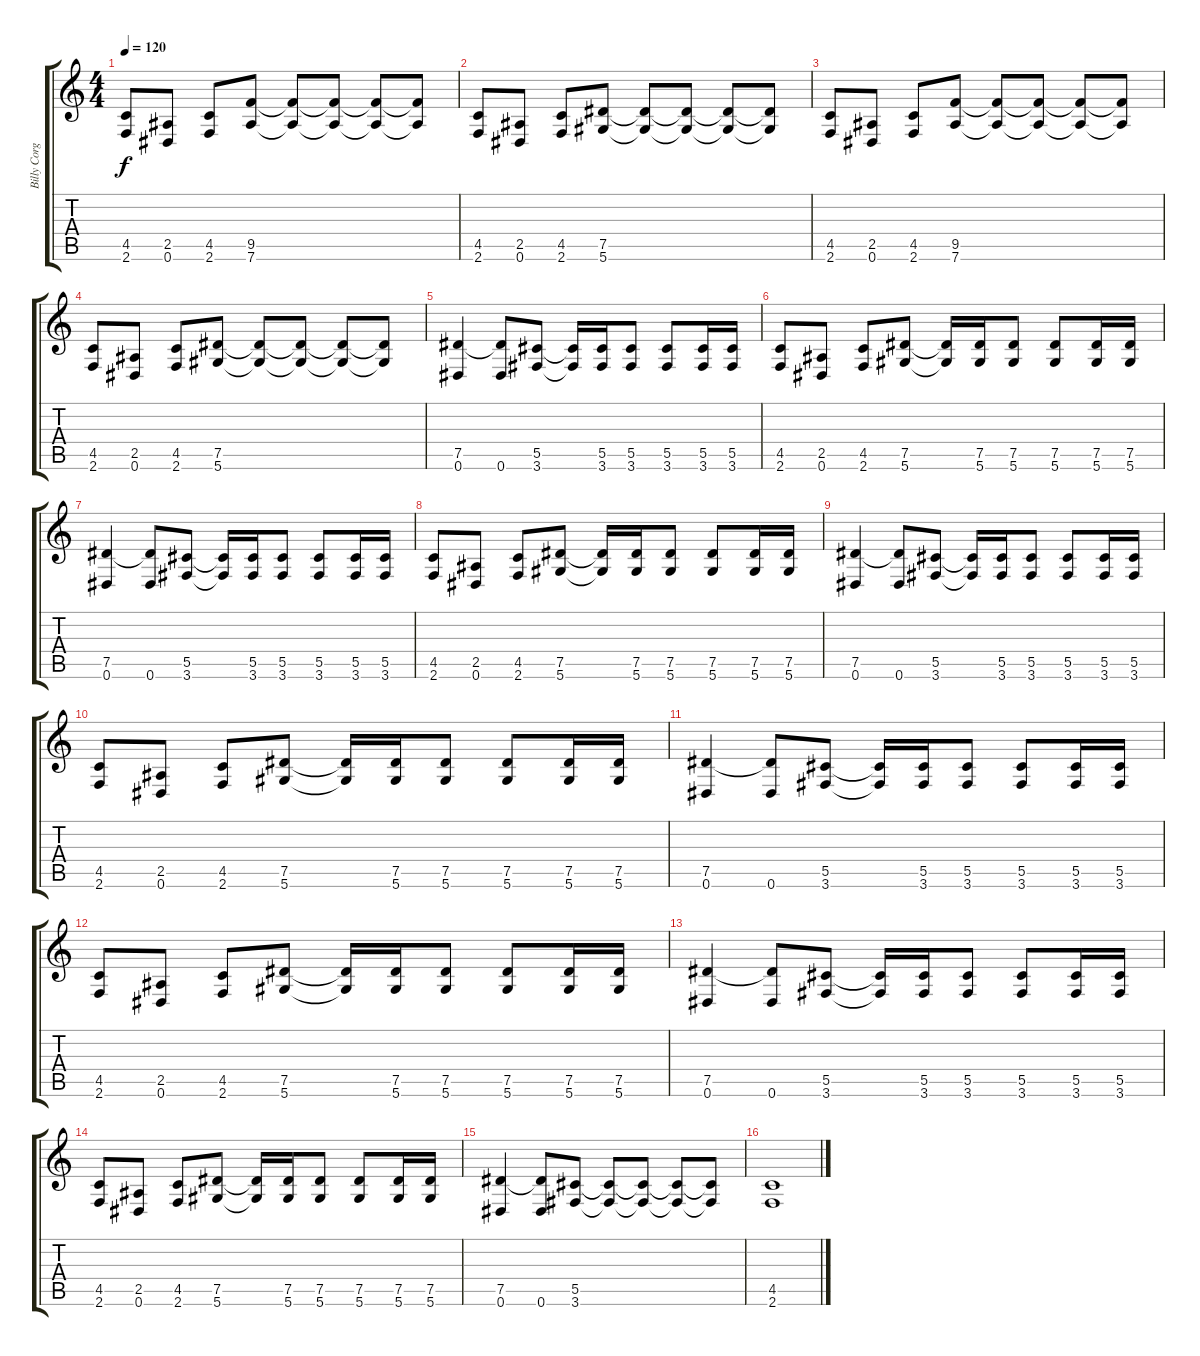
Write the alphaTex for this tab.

\track ("Billy Corgan" "Billy Corg") {instrument electricguitarjazz}
\staff {score tabs}
\tuning (Eb4 Bb3 Gb3 Db3 Ab2 Eb2) {hide}
\ts (4 4)
\tempo 120
\clef g2
\ks c
(4.5 2.6).8{dy f} (2.5 0.6).8 (4.5 2.6).8 (9.5 7.6).8 (9.5{t} 7.6{t}).8 (9.5{t} 7.6{t}).8 (9.5{t} 7.6{t}).8 (9.5{t} 7.6{t}).8 |
(4.5 2.6).8 (2.5 0.6).8 (4.5 2.6).8 (7.5 5.6).8 (7.5{t} 5.6{t}).8 (7.5{t} 5.6{t}).8 (7.5{t} 5.6{t}).8 (7.5{t} 5.6{t}).8 |
(4.5 2.6).8 (2.5 0.6).8 (4.5 2.6).8 (9.5 7.6).8 (9.5{t} 7.6{t}).8 (9.5{t} 7.6{t}).8 (9.5{t} 7.6{t}).8 (9.5{t} 7.6{t}).8 |
(4.5 2.6).8{instrument distortionguitar} (2.5 0.6).8 (4.5 2.6).8 (7.5 5.6).8 (7.5{t} 5.6{t}).8 (7.5{t} 5.6{t}).8 (7.5{t} 5.6{t}).8 (7.5{t} 5.6{t}).8 |
(7.5 0.6).4 (7.5{t} 0.6).8 (5.5 3.6).8 (5.5{t} 3.6{t}).16 (5.5 3.6).16 (5.5 3.6).8 (5.5 3.6).8 (5.5 3.6).16 (5.5 3.6).16 |
(4.5 2.6).8 (2.5 0.6).8 (4.5 2.6).8 (7.5 5.6).8 (7.5{t} 5.6{t}).16 (7.5 5.6).16 (7.5 5.6).8 (7.5 5.6).8 (7.5 5.6).16 (7.5 5.6).16 |
(7.5 0.6).4 (7.5{t} 0.6).8 (5.5 3.6).8 (5.5{t} 3.6{t}).16 (5.5 3.6).16 (5.5 3.6).8 (5.5 3.6).8 (5.5 3.6).16 (5.5 3.6).16 |
(4.5 2.6).8 (2.5 0.6).8 (4.5 2.6).8 (7.5 5.6).8 (7.5{t} 5.6{t}).16 (7.5 5.6).16 (7.5 5.6).8 (7.5 5.6).8 (7.5 5.6).16 (7.5 5.6).16 |
(7.5 0.6).4 (7.5{t} 0.6).8 (5.5 3.6).8 (5.5{t} 3.6{t}).16 (5.5 3.6).16 (5.5 3.6).8 (5.5 3.6).8 (5.5 3.6).16 (5.5 3.6).16 |
(4.5 2.6).8 (2.5 0.6).8 (4.5 2.6).8 (7.5 5.6).8 (7.5{t} 5.6{t}).16 (7.5 5.6).16 (7.5 5.6).8 (7.5 5.6).8 (7.5 5.6).16 (7.5 5.6).16 |
(7.5 0.6).4 (7.5{t} 0.6).8 (5.5 3.6).8 (5.5{t} 3.6{t}).16 (5.5 3.6).16 (5.5 3.6).8 (5.5 3.6).8 (5.5 3.6).16 (5.5 3.6).16 |
(4.5 2.6).8 (2.5 0.6).8 (4.5 2.6).8 (7.5 5.6).8 (7.5{t} 5.6{t}).16 (7.5 5.6).16 (7.5 5.6).8 (7.5 5.6).8 (7.5 5.6).16 (7.5 5.6).16 |
(7.5 0.6).4 (7.5{t} 0.6).8 (5.5 3.6).8 (5.5{t} 3.6{t}).16 (5.5 3.6).16 (5.5 3.6).8 (5.5 3.6).8 (5.5 3.6).16 (5.5 3.6).16 |
(4.5 2.6).8 (2.5 0.6).8 (4.5 2.6).8 (7.5 5.6).8 (7.5{t} 5.6{t}).16 (7.5 5.6).16 (7.5 5.6).8 (7.5 5.6).8 (7.5 5.6).16 (7.5 5.6).16 |
(7.5 0.6).4 (7.5{t} 0.6).8 (5.5 3.6).8 (5.5{t} 3.6{t}).8 (5.5{t} 3.6{t}).8 (5.5{t} 3.6{t}).8 (5.5{t} 3.6{t}).8 |
(4.5 2.6).1
